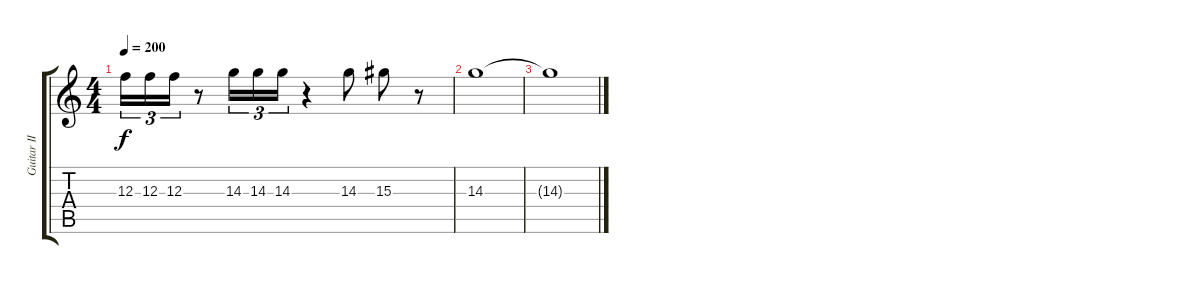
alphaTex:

\track ("Guitar II" "Guitar II") {instrument distortionguitar}
\staff {score tabs}
\tuning (D4 A3 F3 C3 G2 C2) {hide}
\ts (4 4)
\tempo 200
\clef g2
\ks c
12.3.16{tu (3 2) dy f} 12.3.16{tu (3 2)} 12.3.16{tu (3 2)} r.8 14.3.16{tu (3 2)} 14.3.16{tu (3 2)} 14.3.16{tu (3 2)} r.4 14.3.8 15.3.8 r.8 |
14.3.1 |
14.3{t}.1
